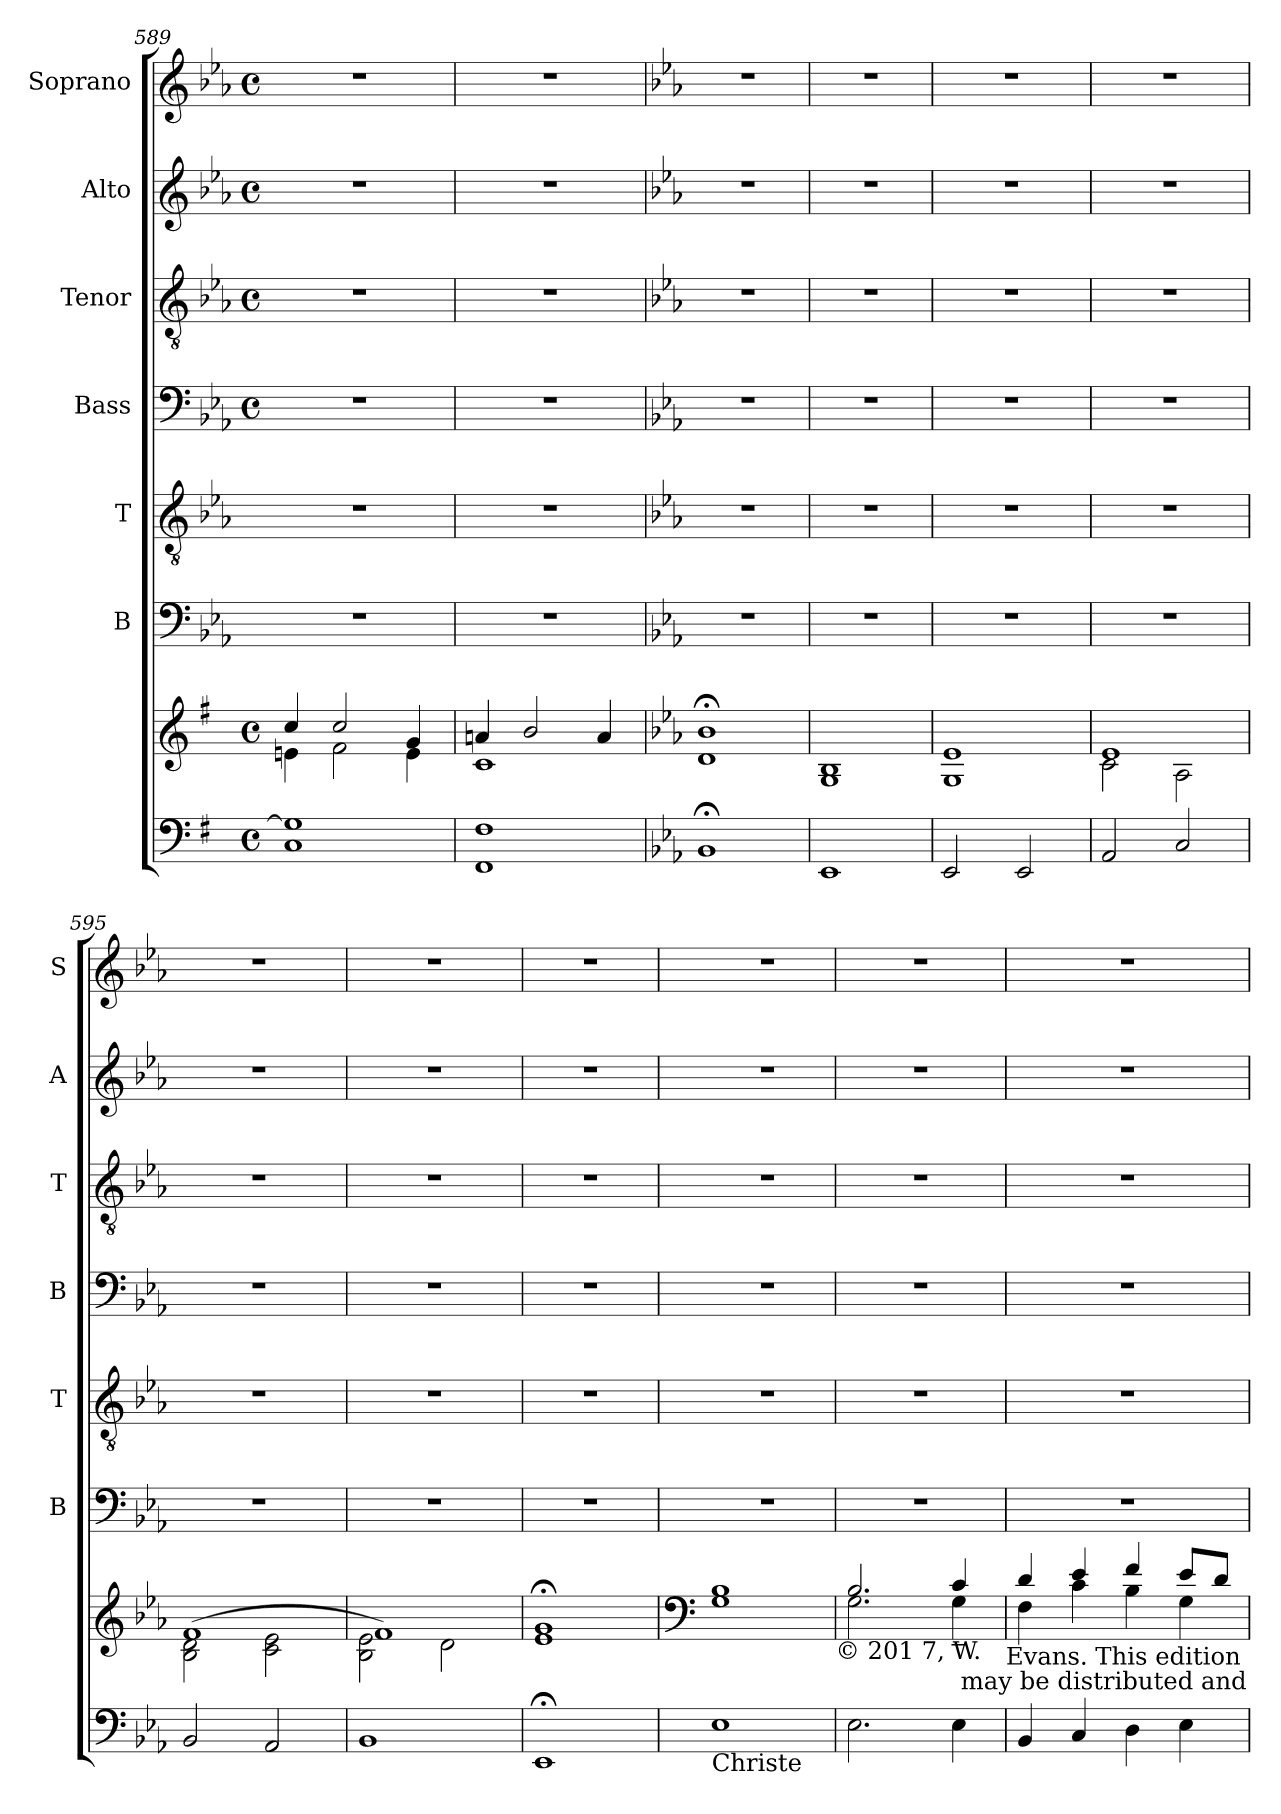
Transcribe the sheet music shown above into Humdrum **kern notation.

**kern	**kern	**kern	**kern	**kern	**kern	**kern	**kern
*part8	*part7	*part6	*part5	*part4	*part3	*part2	*part1
*staff8	*staff7	*staff6	*staff5	*staff4	*staff3	*staff2	*staff1
*	*	*I"B	*I"T	*I"Bass	*I"Tenor	*I"Alto	*I"Soprano
*	*	*I'B	*I'T	*I'B	*I'T	*I'A	*I'S
*clefF4	*clefG2	*clefF4	*clefGv2	*clefF4	*clefGv2	*clefG2	*clefG2
*k[f#]	*k[f#]	*k[b-e-a-]	*k[b-e-a-]	*k[b-e-a-]	*k[b-e-a-]	*k[b-e-a-]	*k[b-e-a-]
*G:	*G:	*E-:	*E-:	*E-:	*E-:	*E-:	*E-:
*M4/4	*M4/4	*	*	*M4/4	*M4/4	*M4/4	*M4/4
*met(c)	*met(c)	*	*	*met(c)	*met(c)	*met(c)	*met(c)
=589	=589	=589	=589	=589	=589	=589	=589
*	*^	*	*	*	*	*	*
1C 1G]	4cc/	4en\	1r	1r	1r	1r	1r	1r
.	2cc/	2f#\	.	.	.	.	.	.
.	4g/	4e\	.	.	.	.	.	.
=590	=590	=590	=590	=590	=590	=590	=590	=590
1FF# 1F#	4an/	1c	1r	1r	1r	1r	1r	1r
.	2b/	.	.	.	.	.	.	.
.	4a/	.	.	.	.	.	.	.
*	*v	*v	*	*	*	*	*	*
!!LO:LB:g=z
=591	=591	=591	=591	=591	=591	=591	=591
*k[b-e-a-]	*k[b-e-a-]	*	*	*	*	*	*
*E-:	*E-:	*	*	*	*	*	*
1BB-;	1d; 1b-;	1r	1r	1r	1r	1r	1r
=592	=592	=592	=592	=592	=592	=592	=592
1EE-	1G 1B-	1r	1r	1r	1r	1r	1r
=593	=593	=593	=593	=593	=593	=593	=593
2EE-/	1G 1e-	1r	1r	1r	1r	1r	1r
2EE-/	.	.	.	.	.	.	.
=594	=594	=594	=594	=594	=594	=594	=594
*	*^	*	*	*	*	*	*
2AA-/	1e-	2c\	1r	1r	1r	1r	1r	1r
2C/	.	2A-\	.	.	.	.	.	.
=595	=595	=595	=595	=595	=595	=595	=595	=595
2BB-/	(>1f	2B-\ 2d\	1r	1r	1r	1r	1r	1r
2AA-/	.	2c\ 2e-\	.	.	.	.	.	.
=596	=596	=596	=596	=596	=596	=596	=596	=596
1BB-	2B-\ 2e-\	(1f)	1r	1r	1r	1r	1r	1r
.	2d\	.	.	.	.	.	.	.
*	*v	*v	*	*	*	*	*	*
!!LO:LB:g=z
=597	=597	=597	=597	=597	=597	=597	=597
1EE-;	1e-; 1g;	1r	1r	1r	1r	1r	1r
=598	=598	=598	=598	=598	=598	=598	=598
*	*clefF4	*	*	*	*	*	*
!LO:TX:b:t=Christe	!	!	!	!	!	!	!
1E-	1G 1B-	1r	1r	1r	1r	1r	1r
!	!LO:TX:b:t=© 201 7, W.	!	!	!	!	!	!
=599	=599	=599	=599	=599	=599	=599	=599
*	*^	*	*	*	*	*	*
2.E-\	2.B-/	2.G\	1r	1r	1r	1r	1r	1r
4E-\	4c/	4G~<\	.	.	.	.	.	.
!	!	!LO:TX:b:t=Evans. This edition	!	!	!	!	!	!
=600	=600	=600	=600	=600	=600	=600	=600	=600
4BB-/	4d/	4F\	1r	1r	1r	1r	1r	1r
4C/	4e-/	4c\	.	.	.	.	.	.
4D\	4f/	4B-\	.	.	.	.	.	.
4E-\	8e-/L	4G\	.	.	.	.	.	.
.	8d/J	.	.	.	.	.	.	.
*	*v	*v	*	*	*	*	*	*
!	!LO:TX:b:t=may be distributed and	!	!	!	!	!	!
=	=	=	=	=	=	=	=
*-	*-	*-	*-	*-	*-	*-	*-
